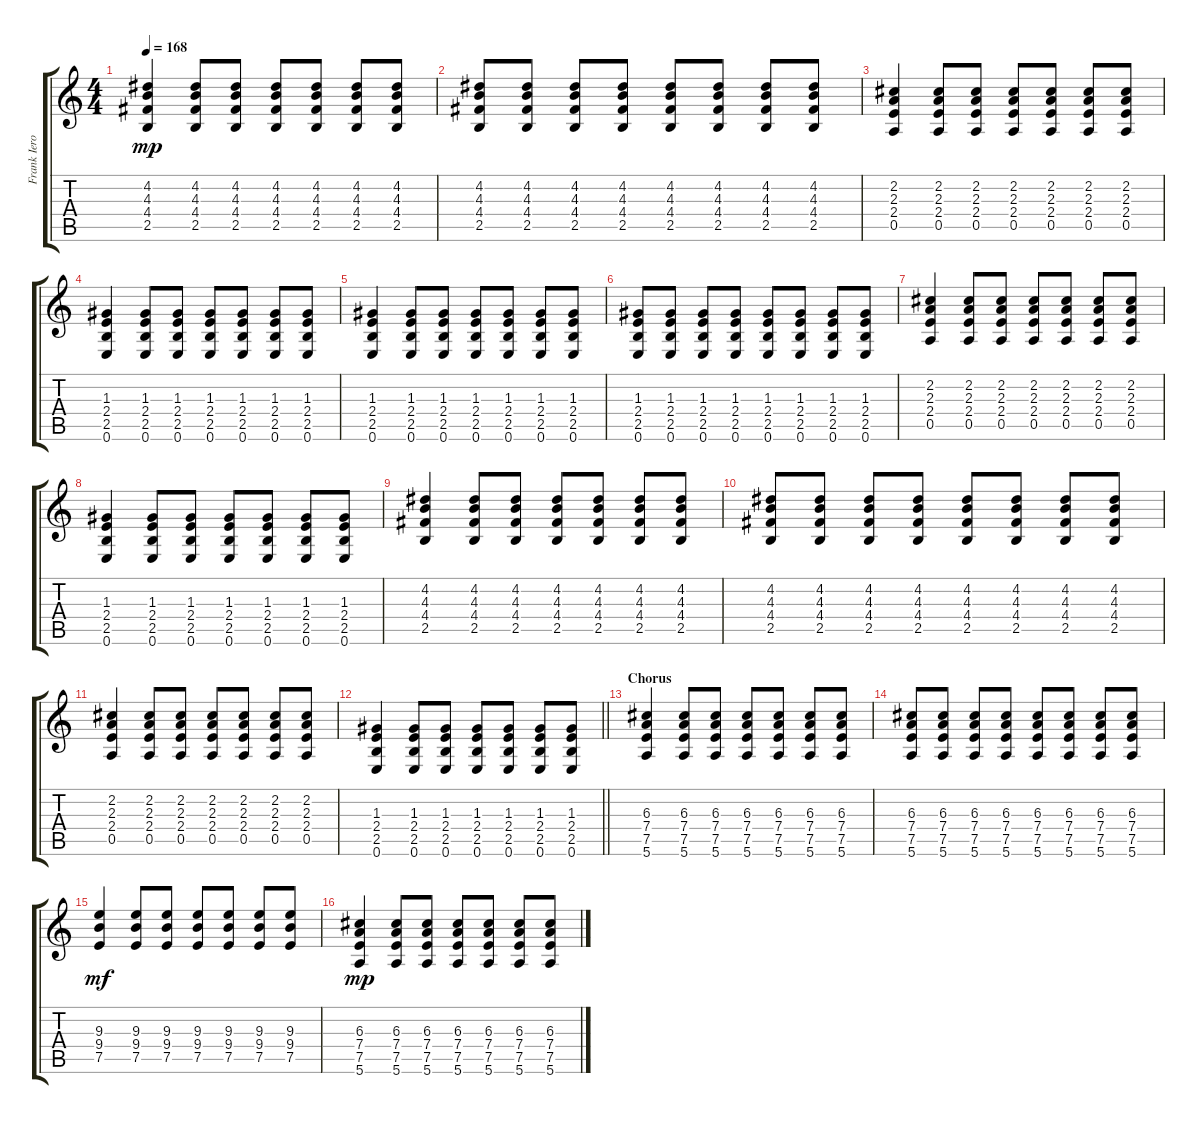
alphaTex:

\track ("Frank Iero" "Frank Iero") {instrument distortionguitar}
\staff {score tabs}
\tuning (E4 B3 G3 D3 A2 E2) {hide}
\ts (4 4)
\tempo 168
\clef g2
\ks c
(4.2 4.3 4.4 2.5).4{dy mp} (4.2 4.3 4.4 2.5).8 (4.2 4.3 4.4 2.5).8 (4.2 4.3 4.4 2.5).8 (4.2 4.3 4.4 2.5).8 (4.2 4.3 4.4 2.5).8 (4.2 4.3 4.4 2.5).8 |
(4.2 4.3 4.4 2.5).8 (4.2 4.3 4.4 2.5).8 (4.2 4.3 4.4 2.5).8 (4.2 4.3 4.4 2.5).8 (4.2 4.3 4.4 2.5).8 (4.2 4.3 4.4 2.5).8 (4.2 4.3 4.4 2.5).8 (4.2 4.3 4.4 2.5).8 |
(2.2 2.3 2.4 0.5).4 (2.2 2.3 2.4 0.5).8 (2.2 2.3 2.4 0.5).8 (2.2 2.3 2.4 0.5).8 (2.2 2.3 2.4 0.5).8 (2.2 2.3 2.4 0.5).8 (2.2 2.3 2.4 0.5).8 |
(1.3 2.4 2.5 0.6).4 (1.3 2.4 2.5 0.6).8 (1.3 2.4 2.5 0.6).8 (1.3 2.4 2.5 0.6).8 (1.3 2.4 2.5 0.6).8 (1.3 2.4 2.5 0.6).8 (1.3 2.4 2.5 0.6).8 |
(1.3 2.4 2.5 0.6).4 (1.3 2.4 2.5 0.6).8 (1.3 2.4 2.5 0.6).8 (1.3 2.4 2.5 0.6).8 (1.3 2.4 2.5 0.6).8 (1.3 2.4 2.5 0.6).8 (1.3 2.4 2.5 0.6).8 |
(1.3 2.4 2.5 0.6).8 (1.3 2.4 2.5 0.6).8 (1.3 2.4 2.5 0.6).8 (1.3 2.4 2.5 0.6).8 (1.3 2.4 2.5 0.6).8 (1.3 2.4 2.5 0.6).8 (1.3 2.4 2.5 0.6).8 (1.3 2.4 2.5 0.6).8 |
(2.2 2.3 2.4 0.5).4 (2.2 2.3 2.4 0.5).8 (2.2 2.3 2.4 0.5).8 (2.2 2.3 2.4 0.5).8 (2.2 2.3 2.4 0.5).8 (2.2 2.3 2.4 0.5).8 (2.2 2.3 2.4 0.5).8 |
(1.3 2.4 2.5 0.6).4 (1.3 2.4 2.5 0.6).8 (1.3 2.4 2.5 0.6).8 (1.3 2.4 2.5 0.6).8 (1.3 2.4 2.5 0.6).8 (1.3 2.4 2.5 0.6).8 (1.3 2.4 2.5 0.6).8 |
(4.2 4.3 4.4 2.5).4 (4.2 4.3 4.4 2.5).8 (4.2 4.3 4.4 2.5).8 (4.2 4.3 4.4 2.5).8 (4.2 4.3 4.4 2.5).8 (4.2 4.3 4.4 2.5).8 (4.2 4.3 4.4 2.5).8 |
(4.2 4.3 4.4 2.5).8 (4.2 4.3 4.4 2.5).8 (4.2 4.3 4.4 2.5).8 (4.2 4.3 4.4 2.5).8 (4.2 4.3 4.4 2.5).8 (4.2 4.3 4.4 2.5).8 (4.2 4.3 4.4 2.5).8 (4.2 4.3 4.4 2.5).8 |
(2.2 2.3 2.4 0.5).4 (2.2 2.3 2.4 0.5).8 (2.2 2.3 2.4 0.5).8 (2.2 2.3 2.4 0.5).8 (2.2 2.3 2.4 0.5).8 (2.2 2.3 2.4 0.5).8 (2.2 2.3 2.4 0.5).8 |
\barLineRight lightlight
(1.3 2.4 2.5 0.6).4 (1.3 2.4 2.5 0.6).8 (1.3 2.4 2.5 0.6).8 (1.3 2.4 2.5 0.6).8 (1.3 2.4 2.5 0.6).8 (1.3 2.4 2.5 0.6).8 (1.3 2.4 2.5 0.6).8 |
\section ("" "Chorus")
(6.3 7.4 7.5 5.6).4 (6.3 7.4 7.5 5.6).8 (6.3 7.4 7.5 5.6).8 (6.3 7.4 7.5 5.6).8 (6.3 7.4 7.5 5.6).8 (6.3 7.4 7.5 5.6).8 (6.3 7.4 7.5 5.6).8 |
(6.3 7.4 7.5 5.6).8 (6.3 7.4 7.5 5.6).8 (6.3 7.4 7.5 5.6).8 (6.3 7.4 7.5 5.6).8 (6.3 7.4 7.5 5.6).8 (6.3 7.4 7.5 5.6).8 (6.3 7.4 7.5 5.6).8 (6.3 7.4 7.5 5.6).8 |
(9.3 9.4 7.5).4{dy mf} (9.3 9.4 7.5).8 (9.3 9.4 7.5).8 (9.3 9.4 7.5).8 (9.3 9.4 7.5).8 (9.3 9.4 7.5).8 (9.3 9.4 7.5).8 |
(6.3 7.4 7.5 5.6).4{dy mp} (6.3 7.4 7.5 5.6).8 (6.3 7.4 7.5 5.6).8 (6.3 7.4 7.5 5.6).8 (6.3 7.4 7.5 5.6).8 (6.3 7.4 7.5 5.6).8 (6.3 7.4 7.5 5.6).8
